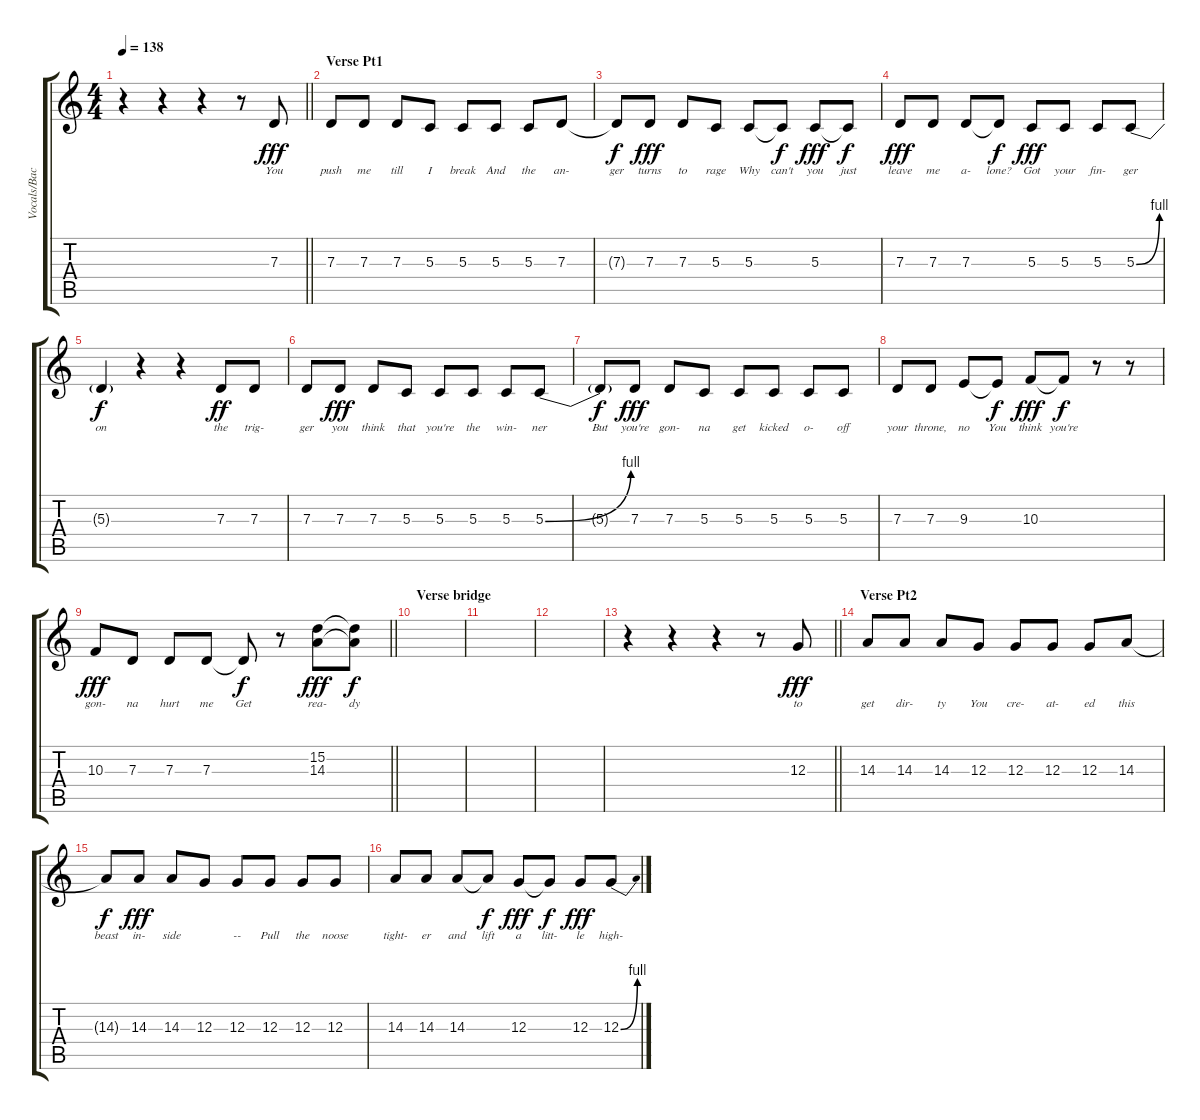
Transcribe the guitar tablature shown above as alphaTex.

\track ("Vocals/Backing vocals" "Vocals/Bac") {instrument synthbrass1}
\staff {score tabs}
\tuning (D4 B3 G3 D3 A2 D2) {hide}
\ts (4 4)
\tempo 138
\clef g2
\barLineRight lightlight
\ks c
r.4{dy f} r.4 r.4 r.8 7.3.8{lyrics (0 "You") lyrics (1 "") lyrics (2 "") lyrics (3 "") lyrics (4 "") dy fff} |
\section ("" "Verse Pt1")
7.3.8{lyrics (0 "push") lyrics (1 "") lyrics (2 "") lyrics (3 "") lyrics (4 "")} 7.3.8{lyrics (0 "me") lyrics (1 "") lyrics (2 "") lyrics (3 "") lyrics (4 "")} 7.3.8{lyrics (0 "till") lyrics (1 "") lyrics (2 "") lyrics (3 "") lyrics (4 "")} 5.3.8{lyrics (0 "I") lyrics (1 "") lyrics (2 "") lyrics (3 "") lyrics (4 "")} 5.3.8{lyrics (0 "break") lyrics (1 "") lyrics (2 "") lyrics (3 "") lyrics (4 "")} 5.3.8{lyrics (0 "And") lyrics (1 "") lyrics (2 "") lyrics (3 "") lyrics (4 "")} 5.3.8{lyrics (0 "the") lyrics (1 "") lyrics (2 "") lyrics (3 "") lyrics (4 "")} 7.3.8{lyrics (0 "an-") lyrics (1 "") lyrics (2 "") lyrics (3 "") lyrics (4 "")} |
7.3{t}.8{lyrics (0 "ger") lyrics (1 "") lyrics (2 "") lyrics (3 "") lyrics (4 "") dy f} 7.3.8{lyrics (0 "turns") lyrics (1 "") lyrics (2 "") lyrics (3 "") lyrics (4 "") dy fff} 7.3.8{lyrics (0 "to") lyrics (1 "") lyrics (2 "") lyrics (3 "") lyrics (4 "")} 5.3.8{lyrics (0 "rage") lyrics (1 "") lyrics (2 "") lyrics (3 "") lyrics (4 "")} 5.3.8{lyrics (0 "Why") lyrics (1 "") lyrics (2 "") lyrics (3 "") lyrics (4 "")} 5.3{t}.8{lyrics (0 "can't") lyrics (1 "") lyrics (2 "") lyrics (3 "") lyrics (4 "") dy f} 5.3.8{lyrics (0 "you") lyrics (1 "") lyrics (2 "") lyrics (3 "") lyrics (4 "") dy fff} 5.3{t}.8{lyrics (0 "just") lyrics (1 "") lyrics (2 "") lyrics (3 "") lyrics (4 "") dy f} |
7.3.8{lyrics (0 "leave") lyrics (1 "") lyrics (2 "") lyrics (3 "") lyrics (4 "") dy fff} 7.3.8{lyrics (0 "me") lyrics (1 "") lyrics (2 "") lyrics (3 "") lyrics (4 "")} 7.3.8{lyrics (0 "a-") lyrics (1 "") lyrics (2 "") lyrics (3 "") lyrics (4 "")} 7.3{t}.8{lyrics (0 "lone?") lyrics (1 "") lyrics (2 "") lyrics (3 "") lyrics (4 "") dy f} 5.3.8{lyrics (0 "Got") lyrics (1 "") lyrics (2 "") lyrics (3 "") lyrics (4 "") dy fff} 5.3.8{lyrics (0 "your") lyrics (1 "") lyrics (2 "") lyrics (3 "") lyrics (4 "")} 5.3.8{lyrics (0 "fin-") lyrics (1 "") lyrics (2 "") lyrics (3 "") lyrics (4 "")} 5.3{be (bend 0 0 60 4)}.8{lyrics (0 "ger") lyrics (1 "") lyrics (2 "") lyrics (3 "") lyrics (4 "")} |
5.3{t}.4{lyrics (0 "on") lyrics (1 "") lyrics (2 "") lyrics (3 "") lyrics (4 "") dy f} r.4 r.4 7.3.8{lyrics (0 "the") lyrics (1 "") lyrics (2 "") lyrics (3 "") lyrics (4 "") dy ff} 7.3.8{lyrics (0 "trig-") lyrics (1 "") lyrics (2 "") lyrics (3 "") lyrics (4 "")} |
7.3.8{lyrics (0 "ger") lyrics (1 "") lyrics (2 "") lyrics (3 "") lyrics (4 "")} 7.3.8{lyrics (0 "you") lyrics (1 "") lyrics (2 "") lyrics (3 "") lyrics (4 "") dy fff} 7.3.8{lyrics (0 "think") lyrics (1 "") lyrics (2 "") lyrics (3 "") lyrics (4 "")} 5.3.8{lyrics (0 "that") lyrics (1 "") lyrics (2 "") lyrics (3 "") lyrics (4 "")} 5.3.8{lyrics (0 "you're") lyrics (1 "") lyrics (2 "") lyrics (3 "") lyrics (4 "")} 5.3.8{lyrics (0 "the") lyrics (1 "") lyrics (2 "") lyrics (3 "") lyrics (4 "")} 5.3.8{lyrics (0 "win-") lyrics (1 "") lyrics (2 "") lyrics (3 "") lyrics (4 "")} 5.3{be (bend 0 0 60 4)}.8{lyrics (0 "ner") lyrics (1 "") lyrics (2 "") lyrics (3 "") lyrics (4 "")} |
5.3{t}.8{lyrics (0 "But") lyrics (1 "") lyrics (2 "") lyrics (3 "") lyrics (4 "") dy f} 7.3.8{lyrics (0 "you're") lyrics (1 "") lyrics (2 "") lyrics (3 "") lyrics (4 "") dy fff} 7.3.8{lyrics (0 "gon-") lyrics (1 "") lyrics (2 "") lyrics (3 "") lyrics (4 "")} 5.3.8{lyrics (0 "na") lyrics (1 "") lyrics (2 "") lyrics (3 "") lyrics (4 "")} 5.3.8{lyrics (0 "get") lyrics (1 "") lyrics (2 "") lyrics (3 "") lyrics (4 "")} 5.3.8{lyrics (0 "kicked") lyrics (1 "") lyrics (2 "") lyrics (3 "") lyrics (4 "")} 5.3.8{lyrics (0 "o-") lyrics (1 "") lyrics (2 "") lyrics (3 "") lyrics (4 "")} 5.3.8{lyrics (0 "off") lyrics (1 "") lyrics (2 "") lyrics (3 "") lyrics (4 "")} |
7.3.8{lyrics (0 "your") lyrics (1 "") lyrics (2 "") lyrics (3 "") lyrics (4 "")} 7.3.8{lyrics (0 "throne,") lyrics (1 "") lyrics (2 "") lyrics (3 "") lyrics (4 "")} 9.3.8{lyrics (0 "no") lyrics (1 "") lyrics (2 "") lyrics (3 "") lyrics (4 "")} 9.3{t}.8{lyrics (0 "You") lyrics (1 "") lyrics (2 "") lyrics (3 "") lyrics (4 "") dy f} 10.3.8{lyrics (0 "think") lyrics (1 "") lyrics (2 "") lyrics (3 "") lyrics (4 "") dy fff} 10.3{t}.8{lyrics (0 "you're") lyrics (1 "") lyrics (2 "") lyrics (3 "") lyrics (4 "") dy f} r.8 r.8 |
\barLineRight lightlight
10.3.8{lyrics (0 "gon-") lyrics (1 "") lyrics (2 "") lyrics (3 "") lyrics (4 "") dy fff} 7.3.8{lyrics (0 "na") lyrics (1 "") lyrics (2 "") lyrics (3 "") lyrics (4 "")} 7.3.8{lyrics (0 "hurt") lyrics (1 "") lyrics (2 "") lyrics (3 "") lyrics (4 "")} 7.3.8{lyrics (0 "me") lyrics (1 "") lyrics (2 "") lyrics (3 "") lyrics (4 "")} 7.3{t}.8{lyrics (0 "Get") lyrics (1 "") lyrics (2 "") lyrics (3 "") lyrics (4 "") dy f} r.8 (15.2 14.3).8{lyrics (0 "rea-") lyrics (1 "") lyrics (2 "") lyrics (3 "") lyrics (4 "") dy fff} (15.2{t} 14.3{t}).8{lyrics (0 "dy") lyrics (1 "") lyrics (2 "") lyrics (3 "") lyrics (4 "") dy f} |
\section ("" "Verse bridge")
|
|
|
\barLineRight lightlight
r.4 r.4 r.4 r.8 12.3.8{lyrics (0 "to") lyrics (1 "") lyrics (2 "") lyrics (3 "") lyrics (4 "") dy fff} |
\section ("" "Verse Pt2")
14.3.8{lyrics (0 "get") lyrics (1 "") lyrics (2 "") lyrics (3 "") lyrics (4 "")} 14.3.8{lyrics (0 "dir-") lyrics (1 "") lyrics (2 "") lyrics (3 "") lyrics (4 "")} 14.3.8{lyrics (0 "ty") lyrics (1 "") lyrics (2 "") lyrics (3 "") lyrics (4 "")} 12.3.8{lyrics (0 "You") lyrics (1 "") lyrics (2 "") lyrics (3 "") lyrics (4 "")} 12.3.8{lyrics (0 "cre-") lyrics (1 "") lyrics (2 "") lyrics (3 "") lyrics (4 "")} 12.3.8{lyrics (0 "at-") lyrics (1 "") lyrics (2 "") lyrics (3 "") lyrics (4 "")} 12.3.8{lyrics (0 "ed") lyrics (1 "") lyrics (2 "") lyrics (3 "") lyrics (4 "")} 14.3.8{lyrics (0 "this") lyrics (1 "") lyrics (2 "") lyrics (3 "") lyrics (4 "")} |
14.3{t}.8{lyrics (0 "beast") lyrics (1 "") lyrics (2 "") lyrics (3 "") lyrics (4 "") dy f} 14.3.8{lyrics (0 "in-") lyrics (1 "") lyrics (2 "") lyrics (3 "") lyrics (4 "") dy fff} 14.3.8{lyrics (0 "side") lyrics (1 "") lyrics (2 "") lyrics (3 "") lyrics (4 "")} 12.3.8{lyrics (0 "") lyrics (1 "") lyrics (2 "") lyrics (3 "") lyrics (4 "")} 12.3.8{lyrics (0 "--") lyrics (1 "") lyrics (2 "") lyrics (3 "") lyrics (4 "")} 12.3.8{lyrics (0 "Pull") lyrics (1 "") lyrics (2 "") lyrics (3 "") lyrics (4 "")} 12.3.8{lyrics (0 "the") lyrics (1 "") lyrics (2 "") lyrics (3 "") lyrics (4 "")} 12.3.8{lyrics (0 "noose") lyrics (1 "") lyrics (2 "") lyrics (3 "") lyrics (4 "")} |
14.3.8{lyrics (0 "tight-") lyrics (1 "") lyrics (2 "") lyrics (3 "") lyrics (4 "")} 14.3.8{lyrics (0 "er") lyrics (1 "") lyrics (2 "") lyrics (3 "") lyrics (4 "")} 14.3.8{lyrics (0 "and") lyrics (1 "") lyrics (2 "") lyrics (3 "") lyrics (4 "")} 14.3{t}.8{lyrics (0 "lift") lyrics (1 "") lyrics (2 "") lyrics (3 "") lyrics (4 "") dy f} 12.3.8{lyrics (0 "a") lyrics (1 "") lyrics (2 "") lyrics (3 "") lyrics (4 "") dy fff} 12.3{t}.8{lyrics (0 "litt-") lyrics (1 "") lyrics (2 "") lyrics (3 "") lyrics (4 "") dy f} 12.3.8{lyrics (0 "le") lyrics (1 "") lyrics (2 "") lyrics (3 "") lyrics (4 "") dy fff} 12.3{be (bend 0 0 60 4)}.8{lyrics (0 "high-") lyrics (1 "") lyrics (2 "") lyrics (3 "") lyrics (4 "")}
